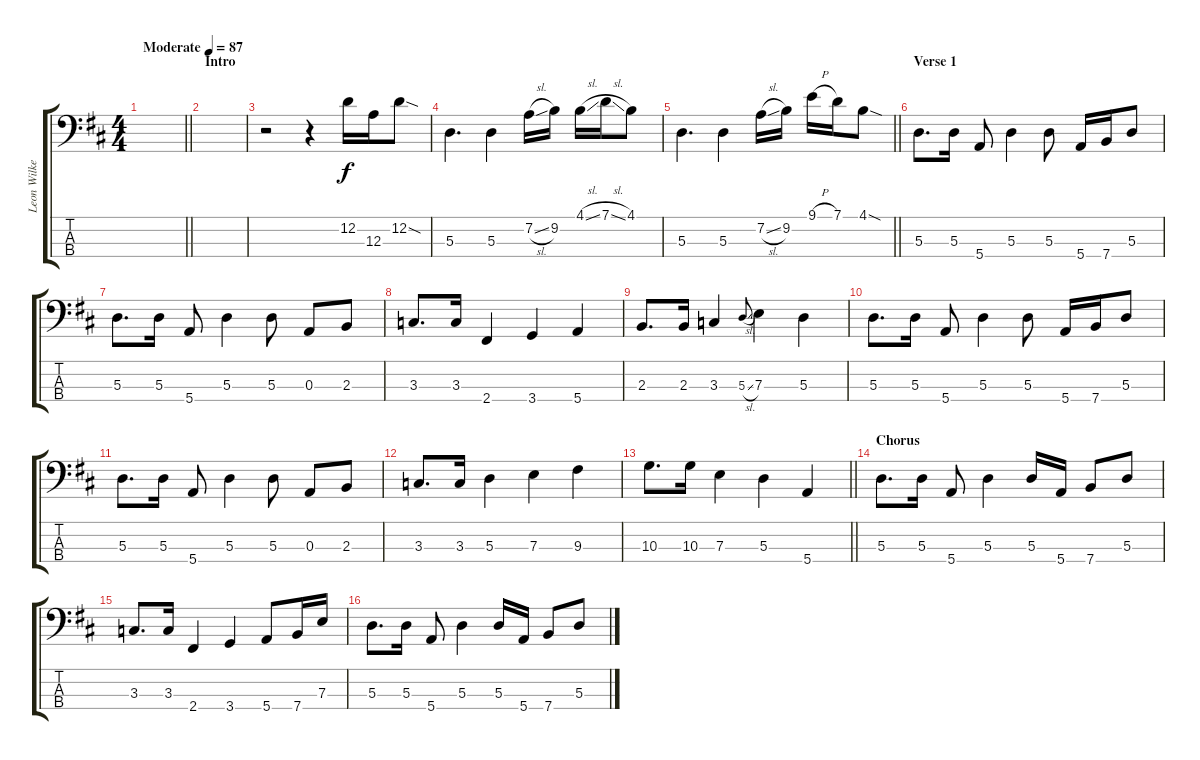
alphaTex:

\track ("Leon Wilkeson - Bass" "Leon Wilke") {instrument electricbasspick}
\staff {score tabs}
\tuning (G2 D2 A1 E1) {hide}
\ts (4 4)
\tempo (87 "Moderate")
\clef f4
\barLineRight lightlight
\ks d
|
\section ("" "Intro")
|
r.2 r.4 12.2.16 12.3.16 12.2{sod}.8 |
5.3.4{d} 5.3.4 7.2{sl}.16 9.2.16 4.1{sl}.16 7.1{sl}.16 4.1.8 |
\barLineRight lightlight
5.3.4{d} 5.3.4 7.2{sl}.16 9.2.16 9.1{h}.16 7.1.16 4.1{sod}.8 |
\section ("" "Verse 1")
5.3.8{d} 5.3.16 5.4.8 5.3.4 5.3.8 5.4.16 7.4.16 5.3.8 |
5.3.8{d} 5.3.16 5.4.8 5.3.4 5.3.8 0.3.8 2.3.8 |
3.3.8{d} 3.3.16 2.4.4 3.4.4 5.4.4 |
2.3.8{d} 2.3.16 3.3.4 5.3{sl}.8{gr onbeat} 7.3.4 5.3.4 |
5.3.8{d} 5.3.16 5.4.8 5.3.4 5.3.8 5.4.16 7.4.16 5.3.8 |
5.3.8{d} 5.3.16 5.4.8 5.3.4 5.3.8 0.3.8 2.3.8 |
3.3.8{d} 3.3.16 5.3.4 7.3.4 9.3.4 |
\barLineRight lightlight
10.3.8{d} 10.3.16 7.3.4 5.3.4 5.4.4 |
\section ("" "Chorus")
5.3.8{d} 5.3.16 5.4.8 5.3.4 5.3.16 5.4.16 7.4.8 5.3.8 |
3.3.8{d} 3.3.16 2.4.4 3.4.4 5.4.8 7.4.16 7.3.16 |
5.3.8{d} 5.3.16 5.4.8 5.3.4 5.3.16 5.4.16 7.4.8 5.3.8
